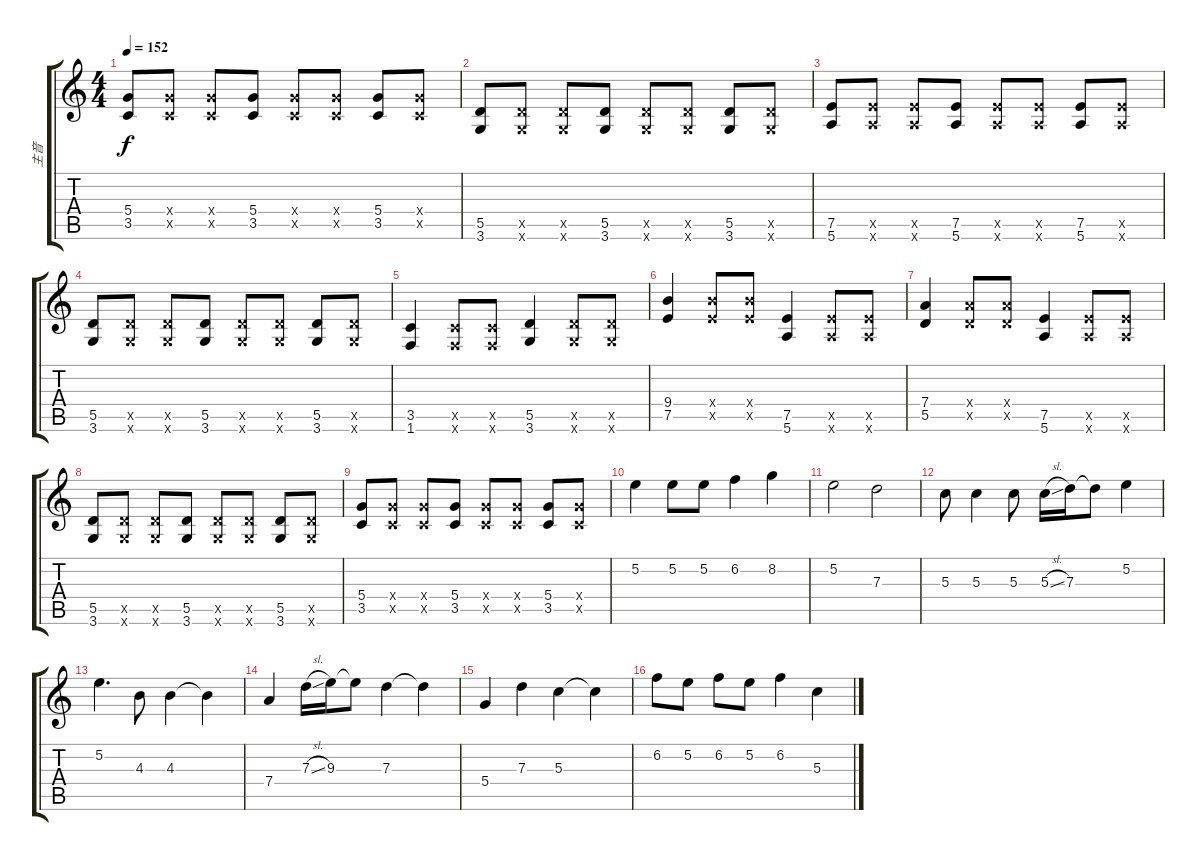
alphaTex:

\track ("主音" "主音") {instrument overdrivenguitar}
\staff {score tabs}
\tuning (E4 B3 G3 D3 A2 E2) {hide}
\ts (4 4)
\tempo 152
\clef g2
\ks c
(5.4 3.5).8{dy f} (5.4{x} 3.5{x}).8 (5.4{x} 3.5{x}).8 (5.4 3.5).8 (5.4{x} 3.5{x}).8 (5.4{x} 3.5{x}).8 (5.4 3.5).8 (5.4{x} 3.5{x}).8 |
(5.5 3.6).8 (5.5{x} 3.6{x}).8 (5.5{x} 3.6{x}).8 (5.5 3.6).8 (5.5{x} 3.6{x}).8 (5.5{x} 3.6{x}).8 (5.5 3.6).8 (5.5{x} 3.6{x}).8 |
(7.5 5.6).8 (7.5{x} 5.6{x}).8 (7.5{x} 5.6{x}).8 (7.5 5.6).8 (7.5{x} 5.6{x}).8 (7.5{x} 5.6{x}).8 (7.5 5.6).8 (7.5{x} 5.6{x}).8 |
(5.5 3.6).8 (5.5{x} 3.6{x}).8 (5.5{x} 3.6{x}).8 (5.5 3.6).8 (5.5{x} 3.6{x}).8 (5.5{x} 3.6{x}).8 (5.5 3.6).8 (5.5{x} 3.6{x}).8 |
(3.5 1.6).4 (3.5{x} 1.6{x}).8 (3.5{x} 1.6{x}).8 (5.5 3.6).4 (5.5{x} 3.6{x}).8 (5.5{x} 3.6{x}).8 |
(9.4 7.5).4 (9.4{x} 7.5{x}).8 (9.4{x} 7.5{x}).8 (7.5 5.6).4 (7.5{x} 5.6{x}).8 (7.5{x} 5.6{x}).8 |
(7.4 5.5).4 (7.4{x} 5.5{x}).8 (7.4{x} 5.5{x}).8 (7.5 5.6).4 (7.5{x} 5.6{x}).8 (7.5{x} 5.6{x}).8 |
(5.5 3.6).8 (5.5{x} 3.6{x}).8 (5.5{x} 3.6{x}).8 (5.5 3.6).8 (5.5{x} 3.6{x}).8 (5.5{x} 3.6{x}).8 (5.5 3.6).8 (5.5{x} 3.6{x}).8 |
(5.4 3.5).8 (5.4{x} 3.5{x}).8 (5.4{x} 3.5{x}).8 (5.4 3.5).8 (5.4{x} 3.5{x}).8 (5.4{x} 3.5{x}).8 (5.4 3.5).8 (5.4{x} 3.5{x}).8 |
5.2.4{volume 13} 5.2.8 5.2.8 6.2.4 8.2.4 |
5.2.2 7.3.2 |
5.3.8 5.3.4 5.3.8 5.3{sl}.16 7.3.16 7.3{t}.8 5.2.4 |
5.2.4{d} 4.3.8 4.3.4 4.3{t}.4 |
7.4.4 7.3{sl}.16 9.3.16 9.3{t}.8 7.3.4 7.3{t}.4 |
5.4.4 7.3.4 5.3.4 5.3{t}.4 |
6.2.8 5.2.8 6.2.8 5.2.8 6.2.4 5.3.4
